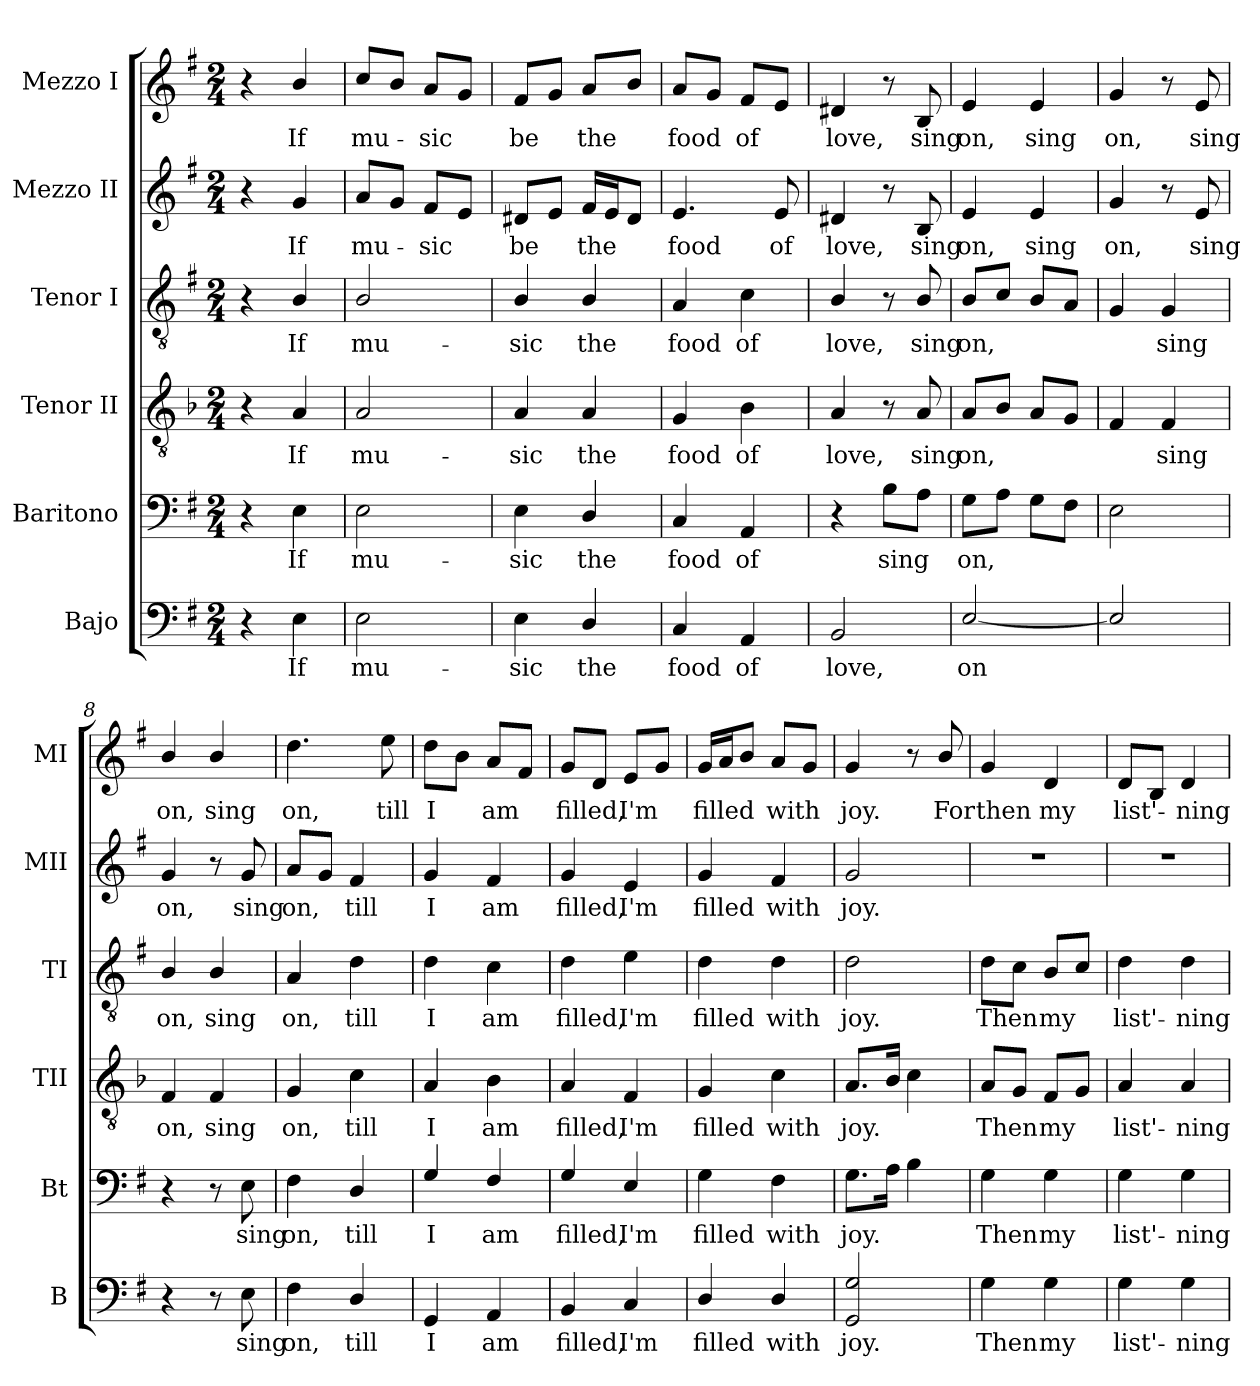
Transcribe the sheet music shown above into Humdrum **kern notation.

**kern	**text	**kern	**text	**kern	**text	**kern	**text	**kern	**text	**kern	**text
*part6	*part6	*part5	*part5	*part4	*part4	*part3	*part3	*part2	*part2	*part1	*part1
*staff6	*staff6	*staff5	*staff5	*staff4	*staff4	*staff3	*staff3	*staff2	*staff2	*staff1	*staff1
*I"Bajo	*	*I"Baritono	*	*I"Tenor II	*	*I"Tenor I	*	*I"Mezzo II	*	*I"Mezzo I	*
*I'B	*	*I'Bt	*	*I'TII	*	*I'TI	*	*I'MII	*	*I'MI	*
*clefF4	*	*clefF4	*	*clefGv2	*	*clefGv2	*	*clefG2	*	*clefG2	*
*ITrd1c2	*	*ITrd1c2	*	*	*	*ITrd1c2	*	*ITrd1c2	*	*ITrd1c2	*
*k[b-]	*	*k[b-]	*	*k[b-]	*	*k[b-]	*	*k[b-]	*	*k[b-]	*
*M2/4	*	*M2/4	*	*M2/4	*	*M2/4	*	*M2/4	*	*M2/4	*
*MM80	*	*MM80	*	*MM80	*	*MM80	*	*MM80	*	*MM80	*
=1	=1	=1	=1	=1	=1	=1	=1	=1	=1	=1	=1
4r	.	4r	.	4r	.	4r	.	4r	.	4r	.
!	!LO:LY:b	!	!LO:LY:b	!	!LO:LY:b	!	!LO:LY:b	!	!LO:LY:b	!	!LO:LY:b
4D\	If	4D\	If	4A/	If	4A/	If	4f/	If	4a/	If
=2	=2	=2	=2	=2	=2	=2	=2	=2	=2	=2	=2
!	!LO:LY:b	!	!LO:LY:b	!	!LO:LY:b	!	!LO:LY:b	!	!LO:LY:b	!	!LO:LY:b
2D\	mu-	2D\	mu-	2A/	mu-	2A/	mu-	8g/L	mu-	8b-/L	mu-
.	.	.	.	.	.	.	.	8f/J	.	8a/J	.
!	!	!	!	!	!	!	!	!	!LO:LY:b	!	!LO:LY:b
.	.	.	.	.	.	.	.	8e/L	-sic	8g/L	-sic
.	.	.	.	.	.	.	.	8d/J	.	8f/J	.
=3	=3	=3	=3	=3	=3	=3	=3	=3	=3	=3	=3
!	!LO:LY:b	!	!LO:LY:b	!	!LO:LY:b	!	!LO:LY:b	!	!LO:LY:b	!	!LO:LY:b
4D\	-sic	4D\	-sic	4A/	-sic	4A/	-sic	8c#X/L	be	8e/L	be
.	.	.	.	.	.	.	.	8d/J	.	8f/J	.
!	!LO:LY:b	!	!LO:LY:b	!	!LO:LY:b	!	!LO:LY:b	!	!LO:LY:b	!	!LO:LY:b
4C/	the	4C/	the	4A/	the	4A/	the	16e/LL	the	8g/L	the
.	.	.	.	.	.	.	.	16d/J	.	.	.
.	.	.	.	.	.	.	.	8c#/J	.	8a/J	.
=4	=4	=4	=4	=4	=4	=4	=4	=4	=4	=4	=4
!	!LO:LY:b	!	!LO:LY:b	!	!LO:LY:b	!	!LO:LY:b	!	!LO:LY:b	!	!LO:LY:b
4BB-/	food	4BB-/	food	4G/	food	4G/	food	4.d/	food	8g/L	food
.	.	.	.	.	.	.	.	.	.	8f/J	.
!	!LO:LY:b	!	!LO:LY:b	!	!LO:LY:b	!	!LO:LY:b	!	!	!	!LO:LY:b
4GG/	of	4GG/	of	4B-\	of	4B-\	of	.	.	8e/L	of
!	!	!	!	!	!	!	!	!	!LO:LY:b	!	!
.	.	.	.	.	.	.	.	8d/	of	8d/J	.
=5	=5	=5	=5	=5	=5	=5	=5	=5	=5	=5	=5
!	!LO:LY:b	!	!	!	!LO:LY:b	!	!LO:LY:b	!	!LO:LY:b	!	!LO:LY:b
2AA/	love,	4r	.	4A/	love,	4A/	love,	4c#X/	love,	4c#X/	love,
!	!	!	!LO:LY:b	!	!	!	!	!	!	!	!
.	.	8A\L	sing	8r	.	8r	.	8r	.	8r	.
!	!	!	!	!	!LO:LY:b	!	!LO:LY:b	!	!LO:LY:b	!	!LO:LY:b
.	.	8G\J	.	8A/	sing	8A/	sing	8A/	sing	8A/	sing
=6	=6	=6	=6	=6	=6	=6	=6	=6	=6	=6	=6
!	!LO:LY:b	!	!LO:LY:b	!	!LO:LY:b	!	!LO:LY:b	!	!LO:LY:b	!	!LO:LY:b
[2D/	on	8F\L	on,	8A/L	on,	8A/L	on,	4d/	on,	4d/	on,
.	.	8G\J	.	8B-/J	.	8B-/J	.	.	.	.	.
!	!	!	!	!	!	!	!	!	!LO:LY:b	!	!LO:LY:b
.	.	8F\L	.	8A/L	.	8A/L	.	4d/	sing	4d/	sing
.	.	8E\J	.	8G/J	.	8G/J	.	.	.	.	.
=7	=7	=7	=7	=7	=7	=7	=7	=7	=7	=7	=7
!	!	!	!	!	!	!	!	!	!LO:LY:b	!	!LO:LY:b
2D/]	.	2D\	.	4F/	.	4F/	.	4f/	on,	4f/	on,
!	!	!	!	!	!LO:LY:b	!	!LO:LY:b	!	!	!	!
.	.	.	.	4F/	sing	4F/	sing	8r	.	8r	.
!	!	!	!	!	!	!	!	!	!LO:LY:b	!	!LO:LY:b
.	.	.	.	.	.	.	.	8d/	sing	8d/	sing
=8	=8	=8	=8	=8	=8	=8	=8	=8	=8	=8	=8
!	!	!	!	!	!LO:LY:b	!	!LO:LY:b	!	!LO:LY:b	!	!LO:LY:b
4r	.	4r	.	4F/	on,	4A/	on,	4f/	on,	4a/	on,
!	!	!	!	!	!LO:LY:b	!	!LO:LY:b	!	!	!	!LO:LY:b
8r	.	8r	.	4F/	sing	4A/	sing	8r	.	4a/	sing
!	!LO:LY:b	!	!LO:LY:b	!	!	!	!	!	!LO:LY:b	!	!
8D\	sing	8D\	sing	.	.	.	.	8f/	sing	.	.
!!LO:LB:g=z
=9	=9	=9	=9	=9	=9	=9	=9	=9	=9	=9	=9
!	!LO:LY:b	!	!LO:LY:b	!	!LO:LY:b	!	!LO:LY:b	!	!LO:LY:b	!	!LO:LY:b
4E\	on,	4E\	on,	4G/	on,	4G/	on,	8g/L	on,	4.cc\	on,
.	.	.	.	.	.	.	.	8f/J	.	.	.
!	!LO:LY:b	!	!LO:LY:b	!	!LO:LY:b	!	!LO:LY:b	!	!LO:LY:b	!	!
4C/	till	4C/	till	4c\	till	4c\	till	4e/	till	.	.
!	!	!	!	!	!	!	!	!	!	!	!LO:LY:b
.	.	.	.	.	.	.	.	.	.	8dd\	till
=10	=10	=10	=10	=10	=10	=10	=10	=10	=10	=10	=10
!	!LO:LY:b	!	!LO:LY:b	!	!LO:LY:b	!	!LO:LY:b	!	!LO:LY:b	!	!LO:LY:b
4FF/	I	4F/	I	4A/	I	4c\	I	4f/	I	8cc\L	I
.	.	.	.	.	.	.	.	.	.	8a\J	.
!	!LO:LY:b	!	!LO:LY:b	!	!LO:LY:b	!	!LO:LY:b	!	!LO:LY:b	!	!LO:LY:b
4GG/	am	4E/	am	4B-\	am	4B-\	am	4e/	am	8g/L	am
.	.	.	.	.	.	.	.	.	.	8e/J	.
=11	=11	=11	=11	=11	=11	=11	=11	=11	=11	=11	=11
!	!LO:LY:b	!	!LO:LY:b	!	!LO:LY:b	!	!LO:LY:b	!	!LO:LY:b	!	!LO:LY:b
4AA/	filled,	4F/	filled,	4A/	filled,	4c\	filled,	4f/	filled,	8f/L	filled,
.	.	.	.	.	.	.	.	.	.	8c/J	.
!	!LO:LY:b	!	!LO:LY:b	!	!LO:LY:b	!	!LO:LY:b	!	!LO:LY:b	!	!LO:LY:b
4BB-/	I'm	4D/	I'm	4F/	I'm	4d\	I'm	4d/	I'm	8d/L	I'm
.	.	.	.	.	.	.	.	.	.	8f/J	.
=12	=12	=12	=12	=12	=12	=12	=12	=12	=12	=12	=12
!	!LO:LY:b	!	!LO:LY:b	!	!LO:LY:b	!	!LO:LY:b	!	!LO:LY:b	!	!LO:LY:b
4C/	filled	4F\	filled	4G/	filled	4c\	filled	4f/	filled	16f/LL	filled
.	.	.	.	.	.	.	.	.	.	16g/J	.
.	.	.	.	.	.	.	.	.	.	8a/J	.
!	!LO:LY:b	!	!LO:LY:b	!	!LO:LY:b	!	!LO:LY:b	!	!LO:LY:b	!	!LO:LY:b
4C/	with	4E\	with	4c\	with	4c\	with	4e/	with	8g/L	with
.	.	.	.	.	.	.	.	.	.	8f/J	.
=13	=13	=13	=13	=13	=13	=13	=13	=13	=13	=13	=13
!	!LO:LY:b	!	!LO:LY:b	!	!LO:LY:b	!	!LO:LY:b	!	!LO:LY:b	!	!LO:LY:b
2FF/ 2F/	joy.	8.F\L	joy.	8.A/L	joy.	2c\	joy.	2f/	joy.	4f/	joy.
.	.	16G\Jk	.	16B-/Jk	.	.	.	.	.	.	.
.	.	4A\	.	4c\	.	.	.	.	.	8r	.
!	!	!	!	!	!	!	!	!	!	!	!LO:LY:b
.	.	.	.	.	.	.	.	.	.	8a/	For
=14	=14	=14	=14	=14	=14	=14	=14	=14	=14	=14	=14
!	!LO:LY:b	!	!LO:LY:b	!	!LO:LY:b	!	!LO:LY:b	!	!	!	!LO:LY:b
4F\	Then	4F\	Then	8A/L	Then	8c\L	Then	2r	.	4f/	then
.	.	.	.	8G/J	.	8B-\J	.	.	.	.	.
!	!LO:LY:b	!	!LO:LY:b	!	!LO:LY:b	!	!LO:LY:b	!	!	!	!LO:LY:b
4F\	my	4F\	my	8F/L	my	8A/L	my	.	.	4c/	my
.	.	.	.	8G/J	.	8B-/J	.	.	.	.	.
=15	=15	=15	=15	=15	=15	=15	=15	=15	=15	=15	=15
!	!LO:LY:b	!	!LO:LY:b	!	!LO:LY:b	!	!LO:LY:b	!	!	!	!LO:LY:b
4F\	list'-	4F\	list'-	4A/	list'-	4c\	list'-	2r	.	8c/L	list'-
.	.	.	.	.	.	.	.	.	.	8A/J	.
!	!LO:LY:b	!	!LO:LY:b	!	!LO:LY:b	!	!LO:LY:b	!	!	!	!LO:LY:b
4F\	-ning	4F\	-ning	4A/	-ning	4c\	-ning	.	.	4c/	-ning
=	=	=	=	=	=	=	=	=	=	=	=
*-	*-	*-	*-	*-	*-	*-	*-	*-	*-	*-	*-
